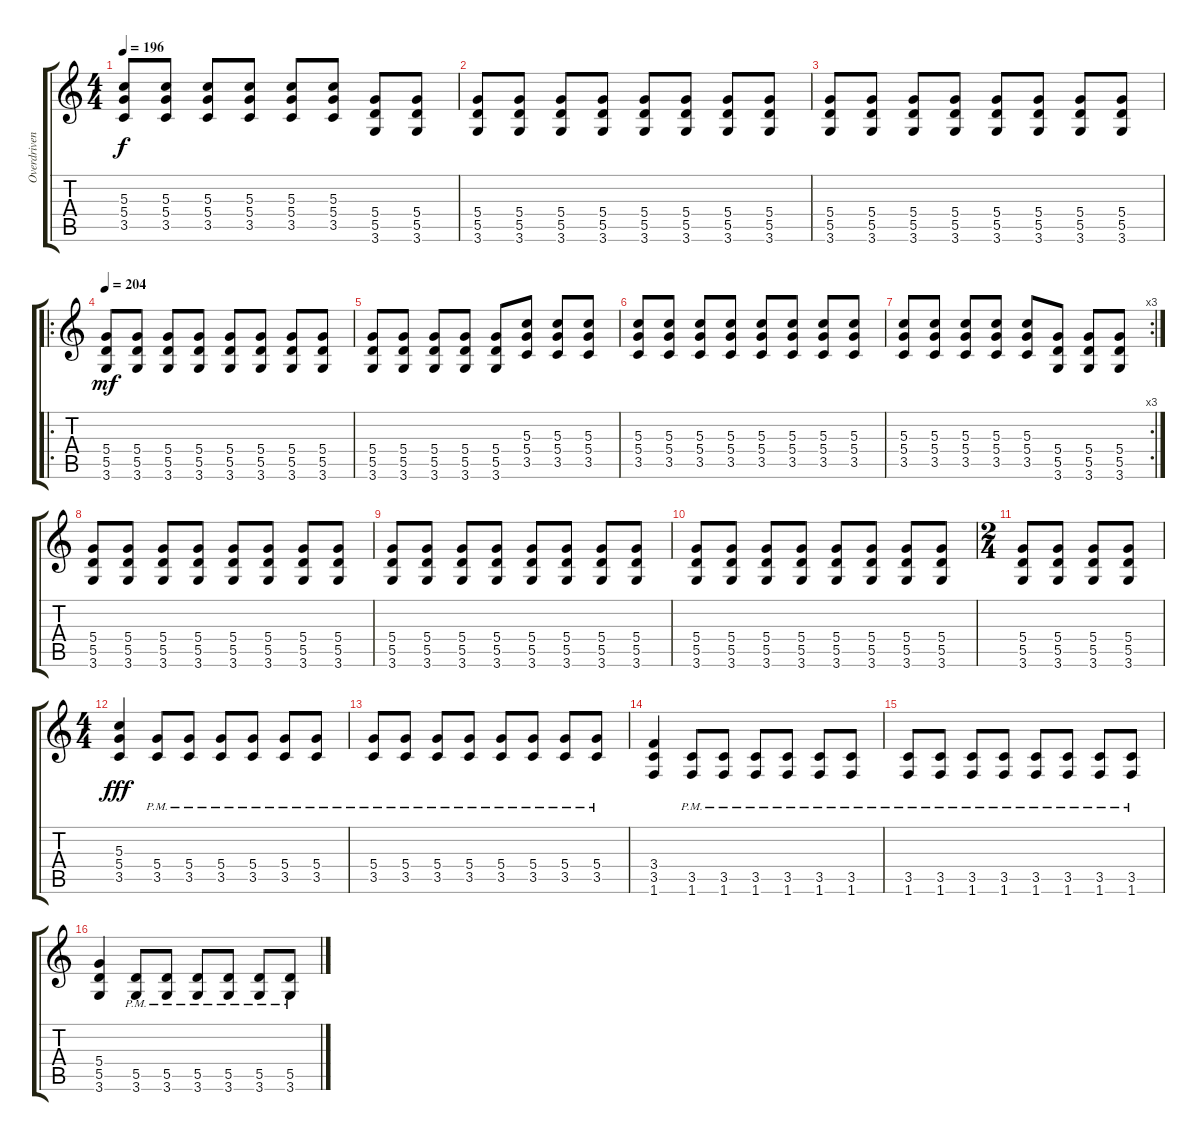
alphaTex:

\track ("Overdriven" "Overdriven") {instrument overdrivenguitar}
\staff {score tabs}
\tuning (E4 B3 G3 D3 A2 E2) {hide}
\ts (4 4)
\tempo 196
\clef g2
\ks c
(5.3 5.4 3.5).8{dy f} (5.3 5.4 3.5).8 (5.3 5.4 3.5).8 (5.3 5.4 3.5).8 (5.3 5.4 3.5).8 (5.3 5.4 3.5).8 (5.4 5.5 3.6).8 (5.4 5.5 3.6).8 |
(5.4 5.5 3.6).8 (5.4 5.5 3.6).8 (5.4 5.5 3.6).8 (5.4 5.5 3.6).8 (5.4 5.5 3.6).8 (5.4 5.5 3.6).8 (5.4 5.5 3.6).8 (5.4 5.5 3.6).8 |
(5.4 5.5 3.6).8 (5.4 5.5 3.6).8 (5.4 5.5 3.6).8 (5.4 5.5 3.6).8 (5.4 5.5 3.6).8 (5.4 5.5 3.6).8 (5.4 5.5 3.6).8 (5.4 5.5 3.6).8 |
\ro
\tempo 204
(5.4 5.5 3.6).8{dy mf} (5.4 5.5 3.6).8 (5.4 5.5 3.6).8 (5.4 5.5 3.6).8 (5.4 5.5 3.6).8 (5.4 5.5 3.6).8 (5.4 5.5 3.6).8 (5.4 5.5 3.6).8 |
(5.4 5.5 3.6).8 (5.4 5.5 3.6).8 (5.4 5.5 3.6).8 (5.4 5.5 3.6).8 (5.4 5.5 3.6).8 (5.3 5.4 3.5).8 (5.3 5.4 3.5).8 (5.3 5.4 3.5).8 |
(5.3 5.4 3.5).8 (5.3 5.4 3.5).8 (5.3 5.4 3.5).8 (5.3 5.4 3.5).8 (5.3 5.4 3.5).8 (5.3 5.4 3.5).8 (5.3 5.4 3.5).8 (5.3 5.4 3.5).8 |
\rc 3
(5.3 5.4 3.5).8 (5.3 5.4 3.5).8 (5.3 5.4 3.5).8 (5.3 5.4 3.5).8 (5.3 5.4 3.5).8 (5.4 5.5 3.6).8 (5.4 5.5 3.6).8 (5.4 5.5 3.6).8 |
(5.4 5.5 3.6).8 (5.4 5.5 3.6).8 (5.4 5.5 3.6).8 (5.4 5.5 3.6).8 (5.4 5.5 3.6).8 (5.4 5.5 3.6).8 (5.4 5.5 3.6).8 (5.4 5.5 3.6).8 |
(5.4 5.5 3.6).8 (5.4 5.5 3.6).8 (5.4 5.5 3.6).8 (5.4 5.5 3.6).8 (5.4 5.5 3.6).8 (5.4 5.5 3.6).8 (5.4 5.5 3.6).8 (5.4 5.5 3.6).8 |
(5.4 5.5 3.6).8 (5.4 5.5 3.6).8 (5.4 5.5 3.6).8 (5.4 5.5 3.6).8 (5.4 5.5 3.6).8 (5.4 5.5 3.6).8 (5.4 5.5 3.6).8 (5.4 5.5 3.6).8 |
\ts (2 4)
(5.4 5.5 3.6).8 (5.4 5.5 3.6).8 (5.4 5.5 3.6).8 (5.4 5.5 3.6).8 |
\ts (4 4)
(5.3 5.4 3.5).4{dy fff} (5.4{pm} 3.5{pm}).8 (5.4{pm} 3.5{pm}).8 (5.4{pm} 3.5{pm}).8 (5.4{pm} 3.5{pm}).8 (5.4{pm} 3.5{pm}).8 (5.4{pm} 3.5{pm}).8 |
(5.4{pm} 3.5{pm}).8 (5.4{pm} 3.5{pm}).8 (5.4{pm} 3.5{pm}).8 (5.4{pm} 3.5{pm}).8 (5.4{pm} 3.5{pm}).8 (5.4{pm} 3.5{pm}).8 (5.4{pm} 3.5{pm}).8 (5.4{pm} 3.5{pm}).8 |
(3.4 3.5 1.6).4 (3.5{pm} 1.6{pm}).8 (3.5{pm} 1.6{pm}).8 (3.5{pm} 1.6{pm}).8 (3.5{pm} 1.6{pm}).8 (3.5{pm} 1.6{pm}).8 (3.5{pm} 1.6{pm}).8 |
(3.5{pm} 1.6{pm}).8 (3.5{pm} 1.6{pm}).8 (3.5{pm} 1.6{pm}).8 (3.5{pm} 1.6{pm}).8 (3.5{pm} 1.6{pm}).8 (3.5{pm} 1.6{pm}).8 (3.5{pm} 1.6{pm}).8 (3.5{pm} 1.6{pm}).8 |
(5.4 5.5 3.6).4 (5.5{pm} 3.6{pm}).8 (5.5{pm} 3.6{pm}).8 (5.5{pm} 3.6{pm}).8 (5.5{pm} 3.6{pm}).8 (5.5{pm} 3.6{pm}).8 (5.5{pm} 3.6{pm}).8
